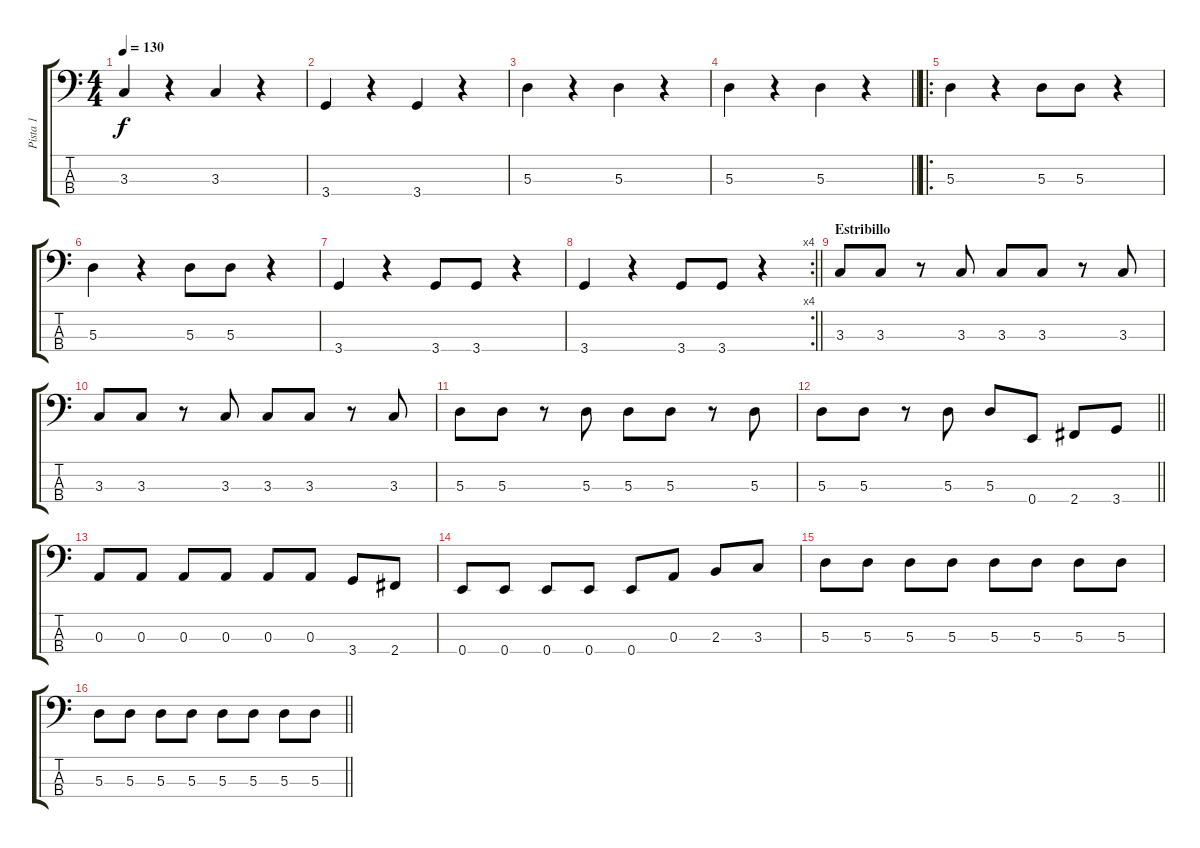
\track ("Pista 1" "Pista 1") {instrument electricbassfinger}
\staff {score tabs}
\tuning (G2 D2 A1 E1) {hide}
\ts (4 4)
\tempo 130
\clef f4
\ks c
3.3.4{dy f} r.4 3.3.4 r.4 |
3.4.4 r.4 3.4.4 r.4 |
5.3.4 r.4 5.3.4 r.4 |
\barLineRight lightlight
5.3.4 r.4 5.3.4 r.4 |
\ro
5.3.4 r.4 5.3.8 5.3.8 r.4 |
5.3.4 r.4 5.3.8 5.3.8 r.4 |
3.4.4 r.4 3.4.8 3.4.8 r.4 |
\rc 4
\barLineRight lightlight
3.4.4 r.4 3.4.8 3.4.8 r.4 |
\section ("" "Estribillo")
3.3.8 3.3.8 r.8 3.3.8 3.3.8 3.3.8 r.8 3.3.8 |
3.3.8 3.3.8 r.8 3.3.8 3.3.8 3.3.8 r.8 3.3.8 |
5.3.8 5.3.8 r.8 5.3.8 5.3.8 5.3.8 r.8 5.3.8 |
\barLineRight lightlight
5.3.8 5.3.8 r.8 5.3.8 5.3.8 0.4.8 2.4.8 3.4.8 |
0.3.8 0.3.8 0.3.8 0.3.8 0.3.8 0.3.8 3.4.8 2.4.8 |
0.4.8 0.4.8 0.4.8 0.4.8 0.4.8 0.3.8 2.3.8 3.3.8 |
5.3.8 5.3.8 5.3.8 5.3.8 5.3.8 5.3.8 5.3.8 5.3.8 |
\barLineRight lightlight
5.3.8 5.3.8 5.3.8 5.3.8 5.3.8 5.3.8 5.3.8 5.3.8
